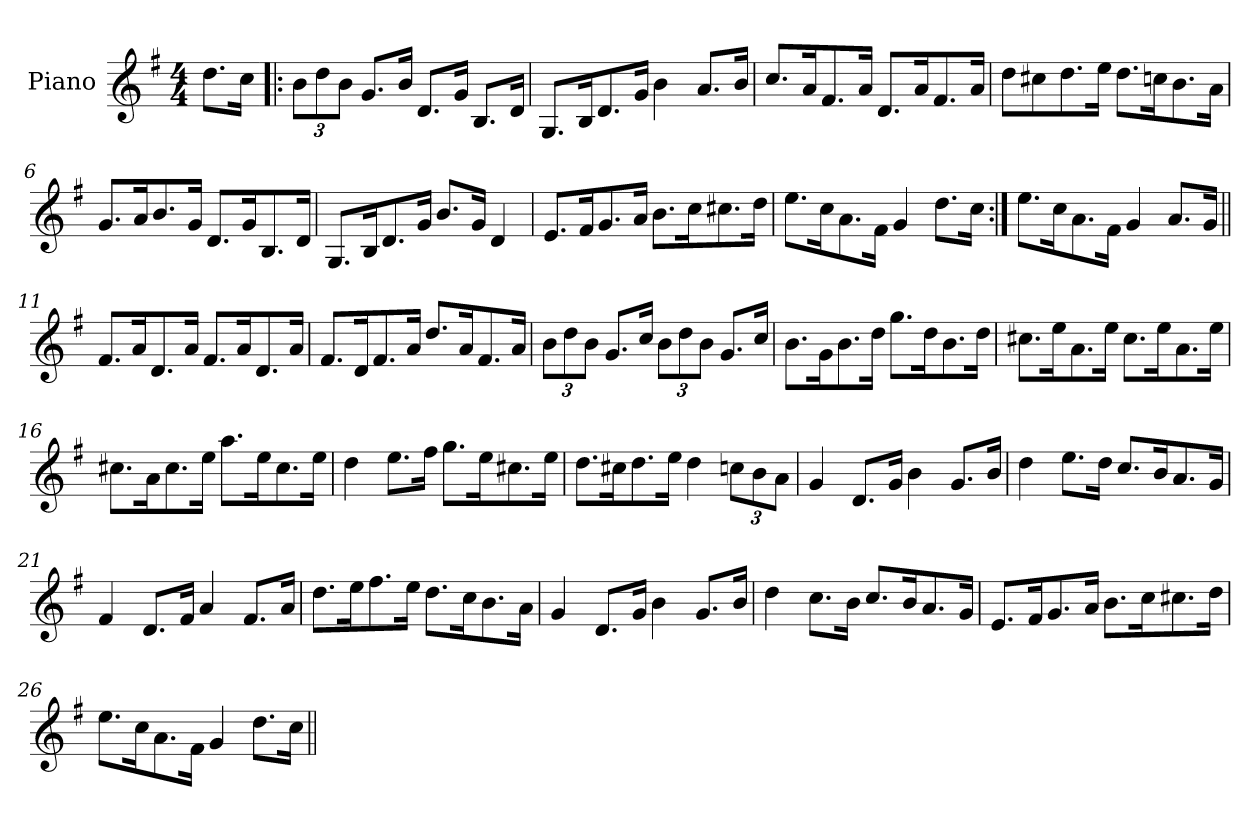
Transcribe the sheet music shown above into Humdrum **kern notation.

**kern
*part1
*staff1
*I"Piano
*I'Pno
*clefG2
*k[f#]
*G:
*M4/4
=1
8.dd\L
16cc\Jk
=2!|:
12b\L
12dd\
12b\J
8.g/L
16b/Jk
8.d/L
16g/Jk
8.B/L
16d/Jk
=3
8.G/L
16B/K
8.d/
16g/Jk
4b\
8.a/L
16b/Jk
=4
8.cc/L
16a/K
8.f#/
16a/Jk
8.d/L
16a/K
8.f#/
16a/Jk
=5
8dd\L
8cc#X\
8.dd\
16ee\Jk
8.dd\L
16ccn\K
8.b\
16a\Jk
=6
8.g/L
16a/K
8.b/
16g/Jk
8.d/L
16g/K
8.B/
16d/Jk
=7
8.G/L
16B/K
8.d/
16g/Jk
8.b/L
16g/Jk
4d/
=8
8.e/L
16f#/K
8.g/
16a/Jk
8.b\L
16cc\K
8.cc#X\
16dd\Jk
=9
8.ee\L
16cc\K
8.a\
16f#\Jk
4g/
8.dd\L
16cc\Jk
=10:|!
8.ee\L
16cc\K
8.a\
16f#\Jk
4g/
8.a/L
16g/Jk
=11||
8.f#/L
16a/K
8.d/
16a/Jk
8.f#/L
16a/K
8.d/
16a/Jk
=12
8.f#/L
16d/K
8.f#/
16a/Jk
8.dd/L
16a/K
8.f#/
16a/Jk
=13
12b\L
12dd\
12b\J
8.g/L
16cc/Jk
12b\L
12dd\
12b\J
8.g/L
16cc/Jk
=14
8.b\L
16g\K
8.b\
16dd\Jk
8.gg\L
16dd\K
8.b\
16dd\Jk
=15
8.cc#X\L
16ee\K
8.a\
16ee\Jk
8.cc#\L
16ee\K
8.a\
16ee\Jk
=16
8.cc#X\L
16a\K
8.cc#\
16ee\Jk
8.aa\L
16ee\K
8.cc#\
16ee\Jk
=17
4dd\
8.ee\L
16ff#\Jk
8.gg\L
16ee\K
8.cc#X\
16ee\Jk
=18
8.dd\L
16cc#X\K
8.dd\
16ee\Jk
4dd\
12ccn\L
12b\
12a\J
=19
4g/
8.d/L
16g/Jk
4b\
8.g/L
16b/Jk
=20
4dd\
8.ee\L
16dd\Jk
8.cc/L
16b/K
8.a/
16g/Jk
=21
4f#/
8.d/L
16f#/Jk
4a/
8.f#/L
16a/Jk
=22
8.dd\L
16ee\K
8.ff#\
16ee\Jk
8.dd\L
16cc\K
8.b\
16a\Jk
=23
4g/
8.d/L
16g/Jk
4b\
8.g/L
16b/Jk
=24
4dd\
8.cc\L
16b\Jk
8.cc/L
16b/K
8.a/
16g/Jk
=25
8.e/L
16f#/K
8.g/
16a/Jk
8.b\L
16cc\K
8.cc#X\
16dd\Jk
=26
8.ee\L
16cc\K
8.a\
16f#\Jk
4g/
8.dd\L
16cc\Jk
=||
*-
